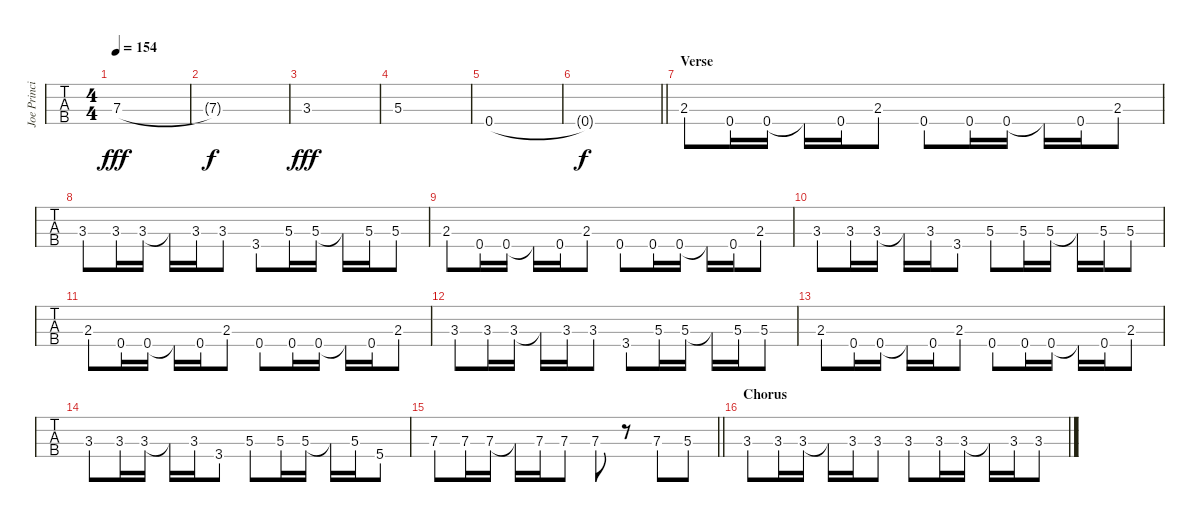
\track ("Joe Principe - Bass" "Joe Princi") {instrument electricbassfinger}
\staff {tabs}
\tuning (Gb2 Db2 Ab1 Eb1) {hide}
\ts (4 4)
\tempo 154
\clef f4
\ks gb
7.3.1{dy fff} |
7.3{t}.1{dy f} |
3.3.1{dy fff} |
5.3.1 |
0.4.1 |
\barLineRight lightlight
0.4{t}.1{dy f} |
\section ("" "Verse")
2.3.8 0.4.16 0.4.16 0.4{t}.16 0.4.16 2.3.8 0.4.8 0.4.16 0.4.16 0.4{t}.16 0.4.16 2.3.8 |
3.3.8 3.3.16 3.3.16 3.3{t}.16 3.3.16 3.3.8 3.4.8 5.3.16 5.3.16 5.3{t}.16 5.3.16 5.3.8 |
2.3.8 0.4.16 0.4.16 0.4{t}.16 0.4.16 2.3.8 0.4.8 0.4.16 0.4.16 0.4{t}.16 0.4.16 2.3.8 |
3.3.8 3.3.16 3.3.16 3.3{t}.16 3.3.16 3.4.8 5.3.8 5.3.16 5.3.16 5.3{t}.16 5.3.16 5.3.8 |
2.3.8 0.4.16 0.4.16 0.4{t}.16 0.4.16 2.3.8 0.4.8 0.4.16 0.4.16 0.4{t}.16 0.4.16 2.3.8 |
3.3.8 3.3.16 3.3.16 3.3{t}.16 3.3.16 3.3.8 3.4.8 5.3.16 5.3.16 5.3{t}.16 5.3.16 5.3.8 |
2.3.8 0.4.16 0.4.16 0.4{t}.16 0.4.16 2.3.8 0.4.8 0.4.16 0.4.16 0.4{t}.16 0.4.16 2.3.8 |
3.3.8 3.3.16 3.3.16 3.3{t}.16 3.3.16 3.4.8 5.3.8 5.3.16 5.3.16 5.3{t}.16 5.3.16 5.4.8 |
\barLineRight lightlight
7.3.8 7.3.16 7.3.16 7.3{t}.16 7.3.16 7.3.8 7.3.8 r.8 7.3.8 5.3.8 |
\section ("" "Chorus")
3.3.8 3.3.16 3.3.16 3.3{t}.16 3.3.16 3.3.8 3.3.8 3.3.16 3.3.16 3.3{t}.16 3.3.16 3.3.8
